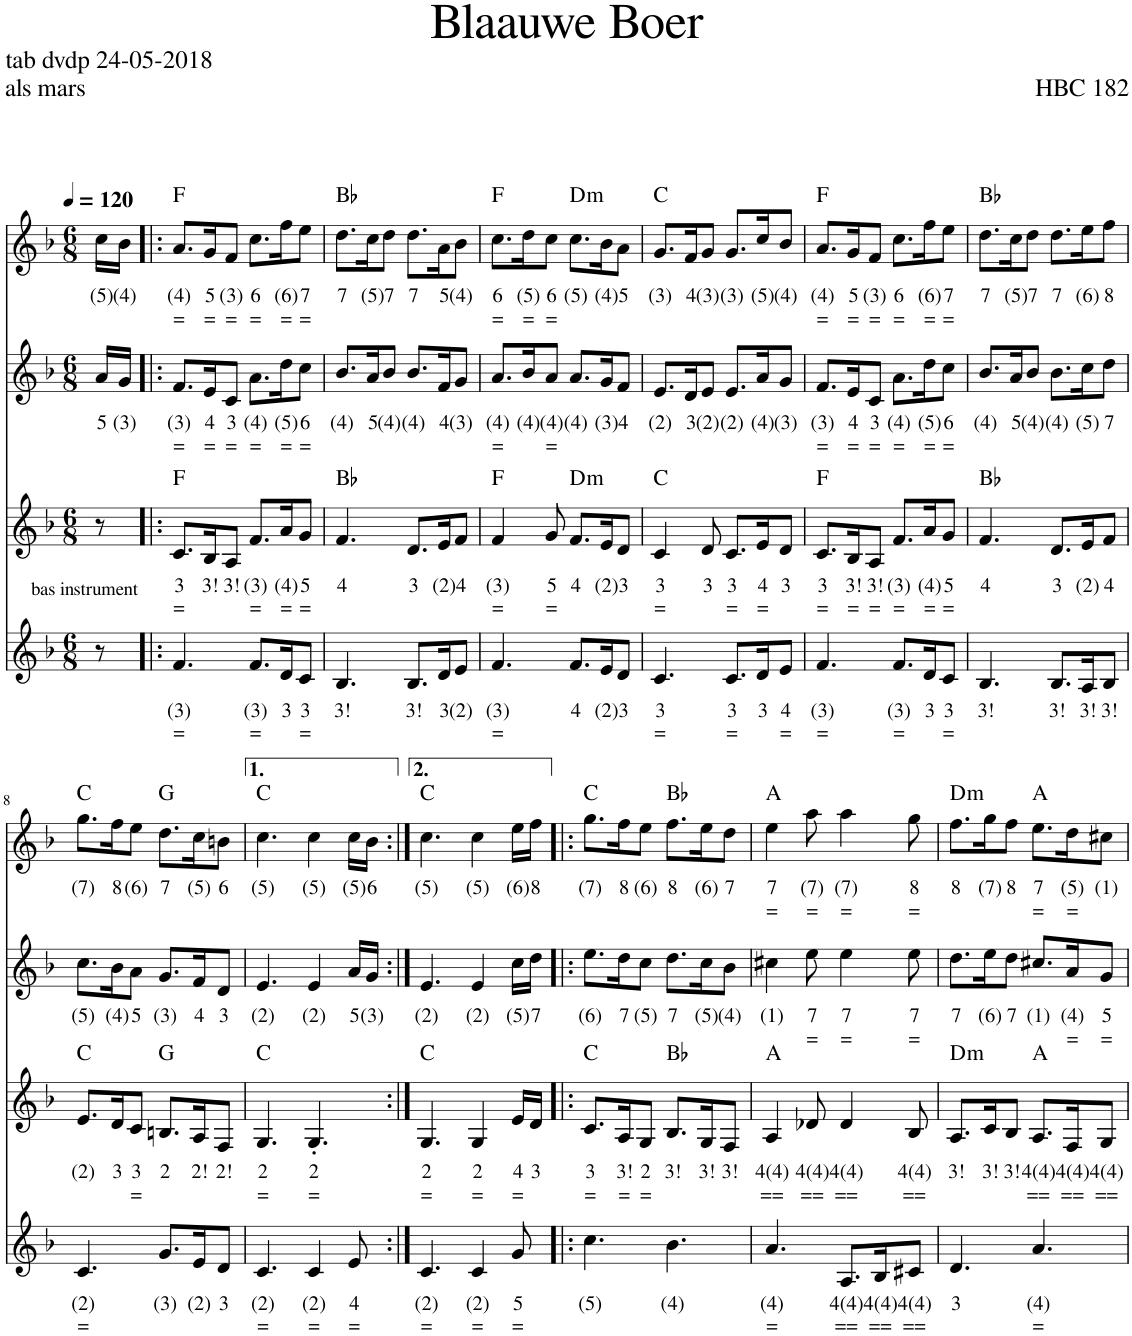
**kern	**text	**text	**kern	**text	**text	**kern	**text	**text	**kern	**text	**text	**harte
*part4	*part4	*part4	*part3	*part3	*part3	*part2	*part2	*part2	*part1	*part1	*part1	*part1
*staff4	*staff4	*staff4	*staff3	*staff3	*staff3	*staff2	*staff2	*staff2	*staff1	*staff1	*staff1	*
*I"Stem	*	*	*I"Stem	*	*	*I"Stem	*	*	*I"Stem	*	*	*
*clefG2	*	*	*clefG2	*	*	*clefG2	*	*	*clefG2	*	*	*
*k[b-]	*	*	*k[b-]	*	*	*k[b-]	*	*	*k[b-]	*	*	*
*M6/8	*	*	*M6/8	*	*	*M6/8	*	*	*M6/8	*	*	*
*MM120	*	*	*MM120	*	*	*MM120	*	*	*MM120	*	*	*
=1	=1	=1	=1	=1	=1	=1	=1	=1	=1	=1	=1	=1
!LO:TX:a:t=bas instrument	!	!	!	!	!	!	!	!	!	!	!	!
!	!	!	!	!	!	!	!LO:LY:b	!	!	!LO:LY:b	!	!
8r	.	.	8r	.	.	16a/LL	5	.	16cc\LL	(5)	.	.
!	!	!	!	!	!	!	!LO:LY:b	!	!	!LO:LY:b	!	!
.	.	.	.	.	.	16g/JJ	(3)	.	16b-\JJ	(4)	.	.
=2!|:	=2!|:	=2!|:	=2!|:	=2!|:	=2!|:	=2!|:	=2!|:	=2!|:	=2!|:	=2!|:	=2!|:	=2!|:
!	!LO:LY:b	!LO:LY:b	!	!LO:LY:b	!LO:LY:b	!	!LO:LY:b	!LO:LY:b	!	!LO:LY:b	!LO:LY:b	!
4.f/	(3)	=	8.c/L	3	=	8.f/L	(3)	=	8.a/L	(4)	=	F:maj
!	!	!	!	!LO:LY:b	!	!	!LO:LY:b	!LO:LY:b	!	!LO:LY:b	!LO:LY:b	!
.	.	.	16B-/K	3!	.	16e/K	4	=	16g/K	5	=	.
!	!	!	!	!LO:LY:b	!	!	!LO:LY:b	!LO:LY:b	!	!LO:LY:b	!LO:LY:b	!
.	.	.	8A/J	3!	.	8c/J	3	=	8f/J	(3)	=	.
!	!LO:LY:b	!LO:LY:b	!	!LO:LY:b	!LO:LY:b	!	!LO:LY:b	!LO:LY:b	!	!LO:LY:b	!LO:LY:b	!
8.f/L	(3)	=	8.f/L	(3)	=	8.a\L	(4)	=	8.cc\L	6	=	.
!	!LO:LY:b	!	!	!LO:LY:b	!LO:LY:b	!	!LO:LY:b	!LO:LY:b	!	!LO:LY:b	!LO:LY:b	!
16d/K	3	.	16a/K	(4)	=	16dd\K	(5)	=	16ff\K	(6)	=	.
!	!LO:LY:b	!LO:LY:b	!	!LO:LY:b	!LO:LY:b	!	!LO:LY:b	!LO:LY:b	!	!LO:LY:b	!LO:LY:b	!
8c/J	3	=	8g/J	5	=	8cc\J	6	=	8ee\J	7	=	.
=3	=3	=3	=3	=3	=3	=3	=3	=3	=3	=3	=3	=3
!	!LO:LY:b	!	!	!LO:LY:b	!	!	!LO:LY:b	!	!	!LO:LY:b	!	!
4.B-/	3!	.	4.f/	4	.	8.b-/L	(4)	.	8.dd\L	7	.	Bb:maj
!	!	!	!	!	!	!	!LO:LY:b	!	!	!LO:LY:b	!	!
.	.	.	.	.	.	16a/K	5	.	16cc\K	(5)	.	.
!	!	!	!	!	!	!	!LO:LY:b	!	!	!LO:LY:b	!	!
.	.	.	.	.	.	8b-/J	(4)	.	8dd\J	7	.	.
!	!LO:LY:b	!	!	!LO:LY:b	!	!	!LO:LY:b	!	!	!LO:LY:b	!	!
8.B-/L	3!	.	8.d/L	3	.	8.b-/L	(4)	.	8.dd\L	7	.	.
!	!LO:LY:b	!	!	!LO:LY:b	!	!	!LO:LY:b	!	!	!LO:LY:b	!	!
16d/K	3	.	16e/K	(2)	.	16f/K	4	.	16a\K	5	.	.
!	!LO:LY:b	!	!	!LO:LY:b	!	!	!LO:LY:b	!	!	!LO:LY:b	!	!
8e/J	(2)	.	8f/J	4	.	8g/J	(3)	.	8b-\J	(4)	.	.
=4	=4	=4	=4	=4	=4	=4	=4	=4	=4	=4	=4	=4
!	!LO:LY:b	!LO:LY:b	!	!LO:LY:b	!LO:LY:b	!	!LO:LY:b	!LO:LY:b	!	!LO:LY:b	!LO:LY:b	!
4.f/	(3)	=	4f/	(3)	=	8.a/L	(4)	=	8.cc\L	6	=	F:maj
!	!	!	!	!	!	!	!LO:LY:b	!	!	!LO:LY:b	!LO:LY:b	!
.	.	.	.	.	.	16b-/K	(4)	.	16dd\K	(5)	=	.
!	!	!	!	!LO:LY:b	!LO:LY:b	!	!LO:LY:b	!LO:LY:b	!	!LO:LY:b	!LO:LY:b	!
.	.	.	8g/	5	=	8a/J	(4)	=	8cc\J	6	=	.
!	!LO:LY:b	!	!	!LO:LY:b	!	!	!LO:LY:b	!	!	!LO:LY:b	!	!LO:H:kt=m
8.f/L	4	.	8.f/L	4	.	8.a/L	(4)	.	8.cc\L	(5)	.	D:min
!	!LO:LY:b	!	!	!LO:LY:b	!	!	!LO:LY:b	!	!	!LO:LY:b	!	!
16e/K	(2)	.	16e/K	(2)	.	16g/K	(3)	.	16b-\K	(4)	.	.
!	!LO:LY:b	!	!	!LO:LY:b	!	!	!LO:LY:b	!	!	!LO:LY:b	!	!
8d/J	3	.	8d/J	3	.	8f/J	4	.	8a\J	5	.	.
=5	=5	=5	=5	=5	=5	=5	=5	=5	=5	=5	=5	=5
!	!LO:LY:b	!LO:LY:b	!	!LO:LY:b	!LO:LY:b	!	!LO:LY:b	!	!	!LO:LY:b	!	!
4.c/	3	=	4c/	3	=	8.e/L	(2)	.	8.g/L	(3)	.	C:maj
!	!	!	!	!	!	!	!LO:LY:b	!	!	!LO:LY:b	!	!
.	.	.	.	.	.	16d/K	3	.	16f/K	4	.	.
!	!	!	!	!LO:LY:b	!	!	!LO:LY:b	!	!	!LO:LY:b	!	!
.	.	.	8d/	3	.	8e/J	(2)	.	8g/J	(3)	.	.
!	!LO:LY:b	!LO:LY:b	!	!LO:LY:b	!LO:LY:b	!	!LO:LY:b	!	!	!LO:LY:b	!	!
8.c/L	3	=	8.c/L	3	=	8.e/L	(2)	.	8.g/L	(3)	.	.
!	!LO:LY:b	!	!	!LO:LY:b	!LO:LY:b	!	!LO:LY:b	!	!	!LO:LY:b	!	!
16d/K	3	.	16e/K	4	=	16a/K	(4)	.	16cc/K	(5)	.	.
!	!LO:LY:b	!LO:LY:b	!	!LO:LY:b	!	!	!LO:LY:b	!	!	!LO:LY:b	!	!
8e/J	4	=	8d/J	3	.	8g/J	(3)	.	8b-/J	(4)	.	.
=6	=6	=6	=6	=6	=6	=6	=6	=6	=6	=6	=6	=6
!	!LO:LY:b	!LO:LY:b	!	!LO:LY:b	!LO:LY:b	!	!LO:LY:b	!LO:LY:b	!	!LO:LY:b	!LO:LY:b	!
4.f/	(3)	=	8.c/L	3	=	8.f/L	(3)	=	8.a/L	(4)	=	F:maj
!	!	!	!	!LO:LY:b	!LO:LY:b	!	!LO:LY:b	!LO:LY:b	!	!LO:LY:b	!LO:LY:b	!
.	.	.	16B-/K	3!	=	16e/K	4	=	16g/K	5	=	.
!	!	!	!	!LO:LY:b	!LO:LY:b	!	!LO:LY:b	!LO:LY:b	!	!LO:LY:b	!LO:LY:b	!
.	.	.	8A/J	3!	=	8c/J	3	=	8f/J	(3)	=	.
!	!LO:LY:b	!LO:LY:b	!	!LO:LY:b	!LO:LY:b	!	!LO:LY:b	!LO:LY:b	!	!LO:LY:b	!LO:LY:b	!
8.f/L	(3)	=	8.f/L	(3)	=	8.a\L	(4)	=	8.cc\L	6	=	.
!	!LO:LY:b	!	!	!LO:LY:b	!LO:LY:b	!	!LO:LY:b	!LO:LY:b	!	!LO:LY:b	!LO:LY:b	!
16d/K	3	.	16a/K	(4)	=	16dd\K	(5)	=	16ff\K	(6)	=	.
!	!LO:LY:b	!LO:LY:b	!	!LO:LY:b	!LO:LY:b	!	!LO:LY:b	!LO:LY:b	!	!LO:LY:b	!LO:LY:b	!
8c/J	3	=	8g/J	5	=	8cc\J	6	=	8ee\J	7	=	.
=7	=7	=7	=7	=7	=7	=7	=7	=7	=7	=7	=7	=7
!	!LO:LY:b	!	!	!LO:LY:b	!	!	!LO:LY:b	!	!	!LO:LY:b	!	!
4.B-/	3!	.	4.f/	4	.	8.b-/L	(4)	.	8.dd\L	7	.	Bb:maj
!	!	!	!	!	!	!	!LO:LY:b	!	!	!LO:LY:b	!	!
.	.	.	.	.	.	16a/K	5	.	16cc\K	(5)	.	.
!	!	!	!	!	!	!	!LO:LY:b	!	!	!LO:LY:b	!	!
.	.	.	.	.	.	8b-/J	(4)	.	8dd\J	7	.	.
!	!LO:LY:b	!	!	!LO:LY:b	!	!	!LO:LY:b	!	!	!LO:LY:b	!	!
8.B-/L	3!	.	8.d/L	3	.	8.b-\L	(4)	.	8.dd\L	7	.	.
!	!LO:LY:b	!	!	!LO:LY:b	!	!	!LO:LY:b	!	!	!LO:LY:b	!	!
16A/K	3!	.	16e/K	(2)	.	16cc\K	(5)	.	16ee\K	(6)	.	.
!	!LO:LY:b	!	!	!LO:LY:b	!	!	!LO:LY:b	!	!	!LO:LY:b	!	!
8B-/J	3!	.	8f/J	4	.	8dd\J	7	.	8ff\J	8	.	.
!!LO:LB:g=z
=8	=8	=8	=8	=8	=8	=8	=8	=8	=8	=8	=8	=8
!	!LO:LY:b	!LO:LY:b	!	!LO:LY:b	!	!	!LO:LY:b	!	!	!LO:LY:b	!	!
4.c/	(2)	=	8.e/L	(2)	.	8.cc\L	(5)	.	8.gg\L	(7)	.	C:maj
!	!	!	!	!LO:LY:b	!	!	!LO:LY:b	!	!	!LO:LY:b	!	!
.	.	.	16d/K	3	.	16b-\K	(4)	.	16ff\K	8	.	.
!	!	!	!	!LO:LY:b	!LO:LY:b	!	!LO:LY:b	!	!	!LO:LY:b	!	!
.	.	.	8c/J	3	=	8a\J	5	.	8ee\J	(6)	.	.
!	!LO:LY:b	!	!	!LO:LY:b	!	!	!LO:LY:b	!	!	!LO:LY:b	!	!
8.g/L	(3)	.	8.Bn/L	2	.	8.g/L	(3)	.	8.dd\L	7	.	G:maj
!	!LO:LY:b	!	!	!LO:LY:b	!	!	!LO:LY:b	!	!	!LO:LY:b	!	!
16e/K	(2)	.	16A/K	2!	.	16f/K	4	.	16cc\K	(5)	.	.
!	!LO:LY:b	!	!	!LO:LY:b	!	!	!LO:LY:b	!	!	!LO:LY:b	!	!
8d/J	3	.	8F/J	2!	.	8d/J	3	.	8bn\J	6	.	.
=9	=9	=9	=9	=9	=9	=9	=9	=9	=9	=9	=9	=9
!	!LO:LY:b	!LO:LY:b	!	!LO:LY:b	!LO:LY:b	!	!LO:LY:b	!	!	!LO:LY:b	!	!
4.c/	(2)	=	4.G/	2	=	4.e/	(2)	.	4.cc\	(5)	.	C:maj
!	!LO:LY:b	!LO:LY:b	!	!LO:LY:b	!LO:LY:b	!	!LO:LY:b	!	!	!LO:LY:b	!	!
4c/	(2)	=	4.G'/	2	=	4e/	(2)	.	4cc\	(5)	.	.
!	!LO:LY:b	!LO:LY:b	!	!	!	!	!LO:LY:b	!	!	!LO:LY:b	!	!
8e/	4	=	.	.	.	16a/LL	5	.	16cc\LL	(5)	.	.
!	!	!	!	!	!	!	!LO:LY:b	!	!	!LO:LY:b	!	!
.	.	.	.	.	.	16g/JJ	(3)	.	16b-\JJ	6	.	.
=10:|!	=10:|!	=10:|!	=10:|!	=10:|!	=10:|!	=10:|!	=10:|!	=10:|!	=10:|!	=10:|!	=10:|!	=10:|!
!	!LO:LY:b	!LO:LY:b	!	!LO:LY:b	!LO:LY:b	!	!LO:LY:b	!	!	!LO:LY:b	!	!
4.c/	(2)	=	4.G/	2	=	4.e/	(2)	.	4.cc\	(5)	.	C:maj
!	!LO:LY:b	!LO:LY:b	!	!LO:LY:b	!LO:LY:b	!	!LO:LY:b	!	!	!LO:LY:b	!	!
4c/	(2)	=	4G/	2	=	4e/	(2)	.	4cc\	(5)	.	.
!	!LO:LY:b	!LO:LY:b	!	!LO:LY:b	!LO:LY:b	!	!LO:LY:b	!	!	!LO:LY:b	!	!
8g/	5	=	16e/LL	4	=	16cc\LL	(5)	.	16ee\LL	(6)	.	.
!	!	!	!	!LO:LY:b	!	!	!LO:LY:b	!	!	!LO:LY:b	!	!
.	.	.	16d/JJ	3	.	16dd\JJ	7	.	16ff\JJ	8	.	.
=11!|:	=11!|:	=11!|:	=11!|:	=11!|:	=11!|:	=11!|:	=11!|:	=11!|:	=11!|:	=11!|:	=11!|:	=11!|:
!	!LO:LY:b	!	!	!LO:LY:b	!LO:LY:b	!	!LO:LY:b	!	!	!LO:LY:b	!	!
4.cc\	(5)	.	8.c/L	3	=	8.ee\L	(6)	.	8.gg\L	(7)	.	C:maj
!	!	!	!	!LO:LY:b	!LO:LY:b	!	!LO:LY:b	!	!	!LO:LY:b	!	!
.	.	.	16A/K	3!	=	16dd\K	7	.	16ff\K	8	.	.
!	!	!	!	!LO:LY:b	!LO:LY:b	!	!LO:LY:b	!	!	!LO:LY:b	!	!
.	.	.	8G/J	2	=	8cc\J	(5)	.	8ee\J	(6)	.	.
!	!LO:LY:b	!	!	!LO:LY:b	!	!	!LO:LY:b	!	!	!LO:LY:b	!	!
4.b-\	(4)	.	8.B-/L	3!	.	8.dd\L	7	.	8.ff\L	8	.	Bb:maj
!	!	!	!	!LO:LY:b	!	!	!LO:LY:b	!	!	!LO:LY:b	!	!
.	.	.	16G/K	3!	.	16cc\K	(5)	.	16ee\K	(6)	.	.
!	!	!	!	!LO:LY:b	!	!	!LO:LY:b	!	!	!LO:LY:b	!	!
.	.	.	8F/J	3!	.	8b-\J	(4)	.	8dd\J	7	.	.
=12	=12	=12	=12	=12	=12	=12	=12	=12	=12	=12	=12	=12
!	!LO:LY:b	!LO:LY:b	!	!LO:LY:b	!LO:LY:b	!	!LO:LY:b	!	!	!LO:LY:b	!LO:LY:b	!
4.a/	(4)	=	4A/	4(4)	==	4cc#X\	(1)	.	4ee\	7	=	A:maj
!	!	!	!	!LO:LY:b	!LO:LY:b	!	!LO:LY:b	!LO:LY:b	!	!LO:LY:b	!LO:LY:b	!
.	.	.	8d-X/	4(4)	==	8ee\	7	=	8aa\	(7)	=	.
!	!LO:LY:b	!LO:LY:b	!	!LO:LY:b	!LO:LY:b	!	!LO:LY:b	!LO:LY:b	!	!LO:LY:b	!LO:LY:b	!
8.A/L	4(4)	==	4d-/	4(4)	==	4ee\	7	=	4aa\	(7)	=	.
!	!LO:LY:b	!LO:LY:b	!	!	!	!	!	!	!	!	!	!
16B-/K	4(4)	==	.	.	.	.	.	.	.	.	.	.
!	!LO:LY:b	!LO:LY:b	!	!LO:LY:b	!LO:LY:b	!	!LO:LY:b	!LO:LY:b	!	!LO:LY:b	!LO:LY:b	!
8c#X/J	4(4)	==	8B-/	4(4)	==	8ee\	7	=	8gg\	8	=	.
=13	=13	=13	=13	=13	=13	=13	=13	=13	=13	=13	=13	=13
!	!LO:LY:b	!	!	!LO:LY:b	!	!	!LO:LY:b	!	!	!LO:LY:b	!	!LO:H:kt=m
4.d/	3	.	8.A/L	3!	.	8.dd\L	7	.	8.ff\L	8	.	D:min
!	!	!	!	!LO:LY:b	!	!	!LO:LY:b	!	!	!LO:LY:b	!	!
.	.	.	16c/K	3!	.	16ee\K	(6)	.	16gg\K	(7)	.	.
!	!	!	!	!LO:LY:b	!	!	!LO:LY:b	!	!	!LO:LY:b	!	!
.	.	.	8B-/J	3!	.	8dd\J	7	.	8ff\J	8	.	.
!	!LO:LY:b	!LO:LY:b	!	!LO:LY:b	!LO:LY:b	!	!LO:LY:b	!	!	!LO:LY:b	!LO:LY:b	!
4.a/	(4)	=	8.A/L	4(4)	==	8.cc#X/L	(1)	.	8.ee\L	7	=	A:maj
!	!	!	!	!LO:LY:b	!LO:LY:b	!	!LO:LY:b	!LO:LY:b	!	!LO:LY:b	!LO:LY:b	!
.	.	.	16F/K	4(4)	==	16a/K	(4)	=	16dd\K	(5)	=	.
!	!	!	!	!LO:LY:b	!LO:LY:b	!	!LO:LY:b	!LO:LY:b	!	!LO:LY:b	!	!
.	.	.	8G/J	4(4)	==	8g/J	5	=	8cc#X\J	(1)	.	.
=	=	=	=	=	=	=	=	=	=	=	=	=
*-	*-	*-	*-	*-	*-	*-	*-	*-	*-	*-	*-	*-
